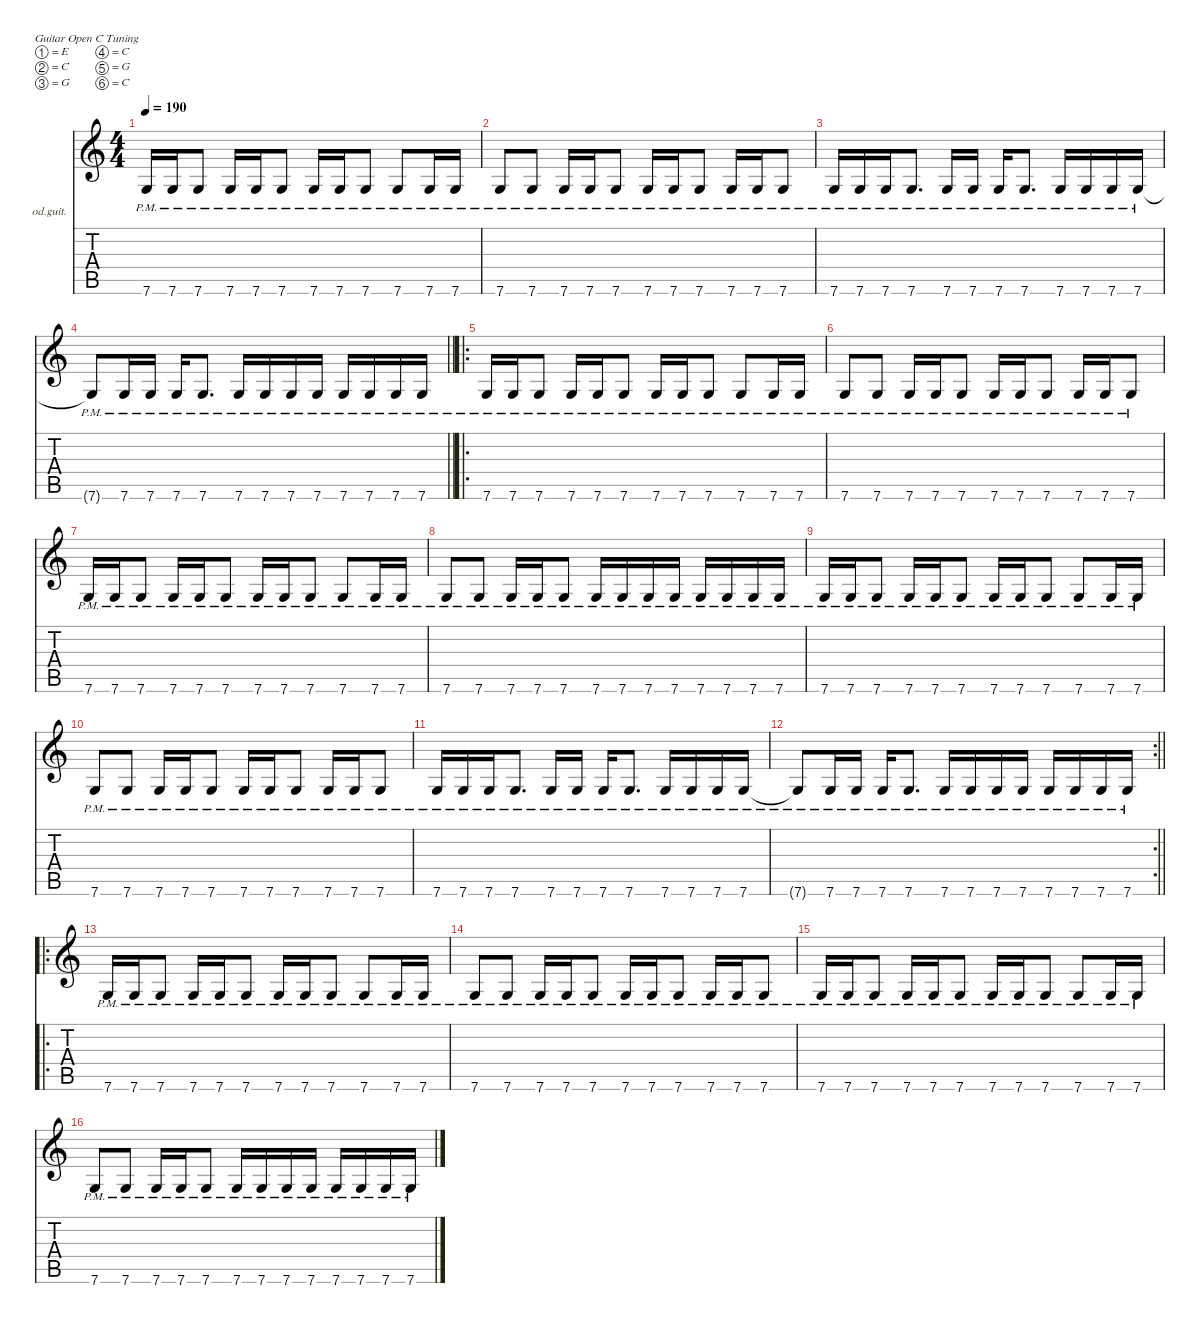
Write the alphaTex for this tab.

\defaultSystemsLayout 4
\hideDynamics
\bracketExtendMode nobrackets
\firstSystemTrackNameOrientation horizontal
\otherSystemsTrackNameOrientation horizontal
\track ("Dave" "od.guit.") {instrument overdrivenguitar}
\staff {score tabs}
\tuning (E4 C4 G3 C3 G2 C2)
\ts (4 4)
\tempo 190
\clef g2
\ks c
7.6{pm}.16{dy f beam Up} 7.6{pm}.16{beam Up} 7.6{pm}.8{beam Up} 7.6{pm}.16{beam Up} 7.6{pm}.16{beam Up} 7.6{pm}.8{beam Up} 7.6{pm}.16{beam Up} 7.6{pm}.16{beam Up} 7.6{pm}.8{beam Up} 7.6{pm}.8{beam Up} 7.6{pm}.16{beam Up} 7.6{pm}.16{beam Up} |
7.6{pm}.8{beam Up} 7.6{pm}.8{beam Up} 7.6{pm}.16{beam Up} 7.6{pm}.16{beam Up} 7.6{pm}.8{beam Up} 7.6{pm}.16{beam Up} 7.6{pm}.16{beam Up} 7.6{pm}.8{beam Up} 7.6{pm}.16{beam Up} 7.6{pm}.16{beam Up} 7.6{pm}.8{beam Up} |
7.6{pm}.16{beam Up} 7.6{pm}.16{beam Up} 7.6{pm}.16{beam Up} 7.6{pm}.8{d beam Up} 7.6{pm}.16{beam Up} 7.6{pm}.16{beam Up} 7.6{pm}.16{beam Up} 7.6{pm}.8{d beam Up} 7.6{pm}.16{beam Up} 7.6{pm}.16{beam Up} 7.6{pm}.16{beam Up} 7.6{pm}.16{beam Up} |
\barLineRight lightlight
7.6{pm t}.8{beam Up} 7.6{pm}.16{beam Up} 7.6{pm}.16{beam Up} 7.6{pm}.16{beam Up} 7.6{pm}.8{d beam Up} 7.6{pm}.16{beam Up} 7.6{pm}.16{beam Up} 7.6{pm}.16{beam Up} 7.6{pm}.16{beam Up} 7.6{pm}.16{beam Up} 7.6{pm}.16{beam Up} 7.6{pm}.16{beam Up} 7.6{pm}.16{beam Up} |
\ro
\section ("" "")
7.6{pm}.16{beam Up} 7.6{pm}.16{beam Up} 7.6{pm}.8{beam Up} 7.6{pm}.16{beam Up} 7.6{pm}.16{beam Up} 7.6{pm}.8{beam Up} 7.6{pm}.16{beam Up} 7.6{pm}.16{beam Up} 7.6{pm}.8{beam Up} 7.6{pm}.8{beam Up} 7.6{pm}.16{beam Up} 7.6{pm}.16{beam Up} |
7.6{pm}.8{beam Up} 7.6{pm}.8{beam Up} 7.6{pm}.16{beam Up} 7.6{pm}.16{beam Up} 7.6{pm}.8{beam Up} 7.6{pm}.16{beam Up} 7.6{pm}.16{beam Up} 7.6{pm}.8{beam Up} 7.6{pm}.16{beam Up} 7.6{pm}.16{beam Up} 7.6{pm}.8{beam Up} |
7.6{pm}.16{beam Up} 7.6{pm}.16{beam Up} 7.6{pm}.8{beam Up} 7.6{pm}.16{beam Up} 7.6{pm}.16{beam Up} 7.6{pm}.8{beam Up} 7.6{pm}.16{beam Up} 7.6{pm}.16{beam Up} 7.6{pm}.8{beam Up} 7.6{pm}.8{beam Up} 7.6{pm}.16{beam Up} 7.6{pm}.16{beam Up} |
7.6{pm}.8{beam Up} 7.6{pm}.8{beam Up} 7.6{pm}.16{beam Up} 7.6{pm}.16{beam Up} 7.6{pm}.8{beam Up} 7.6{pm}.16{beam Up} 7.6{pm}.16{beam Up} 7.6{pm}.16{beam Up} 7.6{pm}.16{beam Up} 7.6{pm}.16{beam Up} 7.6{pm}.16{beam Up} 7.6{pm}.16{beam Up} 7.6{pm}.16{beam Up} |
7.6{pm}.16{beam Up} 7.6{pm}.16{beam Up} 7.6{pm}.8{beam Up} 7.6{pm}.16{beam Up} 7.6{pm}.16{beam Up} 7.6{pm}.8{beam Up} 7.6{pm}.16{beam Up} 7.6{pm}.16{beam Up} 7.6{pm}.8{beam Up} 7.6{pm}.8{beam Up} 7.6{pm}.16{beam Up} 7.6{pm}.16{beam Up} |
7.6{pm}.8{beam Up} 7.6{pm}.8{beam Up} 7.6{pm}.16{beam Up} 7.6{pm}.16{beam Up} 7.6{pm}.8{beam Up} 7.6{pm}.16{beam Up} 7.6{pm}.16{beam Up} 7.6{pm}.8{beam Up} 7.6{pm}.16{beam Up} 7.6{pm}.16{beam Up} 7.6{pm}.8{beam Up} |
7.6{pm}.16{beam Up} 7.6{pm}.16{beam Up} 7.6{pm}.16{beam Up} 7.6{pm}.8{d beam Up} 7.6{pm}.16{beam Up} 7.6{pm}.16{beam Up} 7.6{pm}.16{beam Up} 7.6{pm}.8{d beam Up} 7.6{pm}.16{beam Up} 7.6{pm}.16{beam Up} 7.6{pm}.16{beam Up} 7.6{pm}.16{beam Up} |
\rc 2
\barLineRight lightlight
7.6{pm t}.8{beam Up} 7.6{pm}.16{beam Up} 7.6{pm}.16{beam Up} 7.6{pm}.16{beam Up} 7.6{pm}.8{d beam Up} 7.6{pm}.16{beam Up} 7.6{pm}.16{beam Up} 7.6{pm}.16{beam Up} 7.6{pm}.16{beam Up} 7.6{pm}.16{beam Up} 7.6{pm}.16{beam Up} 7.6{pm}.16{beam Up} 7.6{pm}.16{beam Up} |
\ro
\section ("" "")
7.6{pm}.16{beam Up} 7.6{pm}.16{beam Up} 7.6{pm}.8{beam Up} 7.6{pm}.16{beam Up} 7.6{pm}.16{beam Up} 7.6{pm}.8{beam Up} 7.6{pm}.16{beam Up} 7.6{pm}.16{beam Up} 7.6{pm}.8{beam Up} 7.6{pm}.8{beam Up} 7.6{pm}.16{beam Up} 7.6{pm}.16{beam Up} |
7.6{pm}.8{beam Up} 7.6{pm}.8{beam Up} 7.6{pm}.16{beam Up} 7.6{pm}.16{beam Up} 7.6{pm}.8{beam Up} 7.6{pm}.16{beam Up} 7.6{pm}.16{beam Up} 7.6{pm}.8{beam Up} 7.6{pm}.16{beam Up} 7.6{pm}.16{beam Up} 7.6{pm}.8{beam Up} |
7.6{pm}.16{beam Up} 7.6{pm}.16{beam Up} 7.6{pm}.8{beam Up} 7.6{pm}.16{beam Up} 7.6{pm}.16{beam Up} 7.6{pm}.8{beam Up} 7.6{pm}.16{beam Up} 7.6{pm}.16{beam Up} 7.6{pm}.8{beam Up} 7.6{pm}.8{beam Up} 7.6{pm}.16{beam Up} 7.6{pm}.16{beam Up} |
7.6{pm}.8{beam Up} 7.6{pm}.8{beam Up} 7.6{pm}.16{beam Up} 7.6{pm}.16{beam Up} 7.6{pm}.8{beam Up} 7.6{pm}.16{beam Up} 7.6{pm}.16{beam Up} 7.6{pm}.16{beam Up} 7.6{pm}.16{beam Up} 7.6{pm}.16{beam Up} 7.6{pm}.16{beam Up} 7.6{pm}.16{beam Up} 7.6{pm}.16{beam Up}
